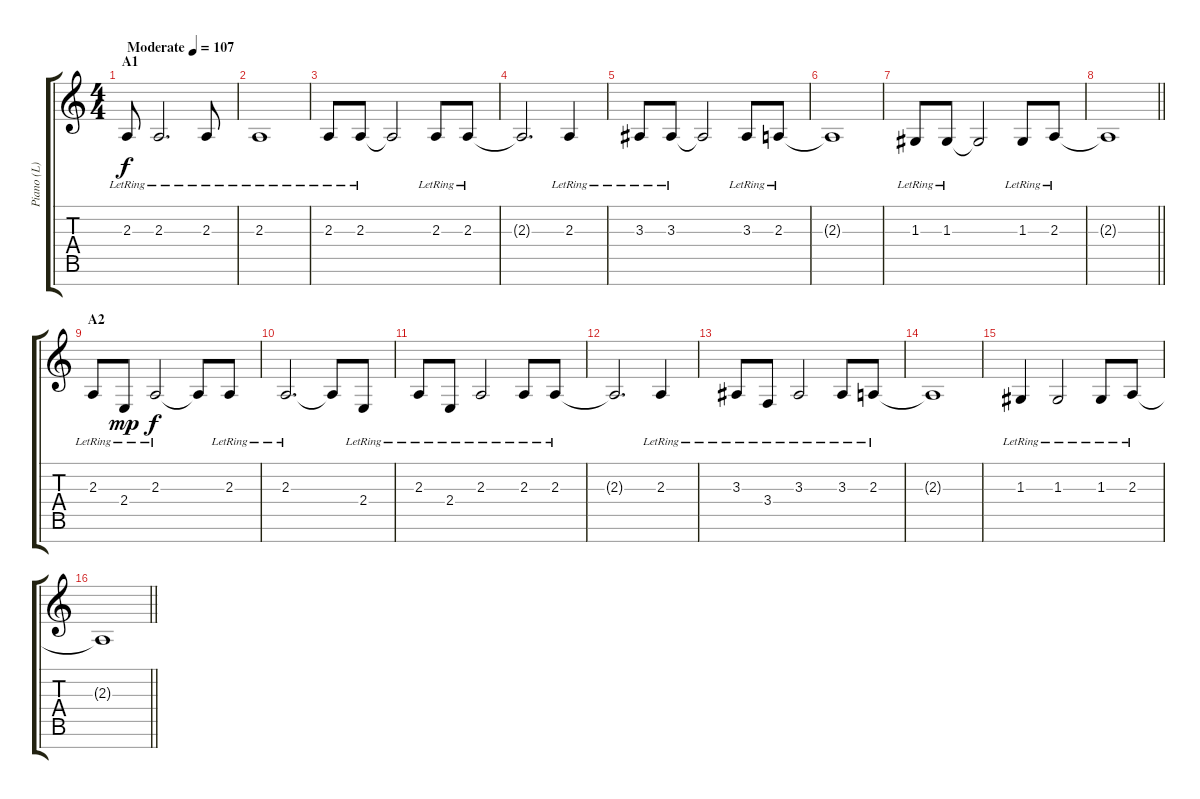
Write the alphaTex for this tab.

\track ("Piano (L)" "Piano (L)") {instrument acousticgrandpiano}
\staff {score tabs}
\tuning (E4 B3 G3 D3 A2 E2 B1) {hide}
\ts (4 4)
\section ("" "A1")
\tempo (107 "Moderate")
\clef g2
\ks c
2.3{lr}.8{dy f instrument acousticgrandpiano} 2.3{lr}.2{d} 2.3{lr}.8 |
2.3{lr}.1 |
2.3{lr}.8 2.3{lr}.8 2.3{t}.2 2.3{lr}.8 2.3{lr}.8 |
2.3{t}.2{d} 2.3{lr}.4 |
3.3{lr}.8 3.3{lr}.8 3.3{t}.2 3.3{lr}.8 2.3{lr}.8 |
2.3{t}.1 |
1.3{lr}.8 1.3{lr}.8 1.3{t}.2 1.3{lr}.8 2.3{lr}.8 |
\barLineRight lightlight
2.3{t}.1 |
\section ("" "A2")
2.3{lr}.8 2.4{lr}.8{dy mp} 2.3{lr}.2{dy f} 2.3{t}.8 2.3{lr}.8 |
2.3{lr}.2{d} 2.3{t}.8 2.4{lr}.8 |
2.3{lr}.8 2.4{lr}.8 2.3{lr}.2 2.3{lr}.8 2.3{lr}.8 |
2.3{t}.2{d} 2.3{lr}.4 |
3.3{lr}.8 3.4{lr}.8 3.3{lr}.2 3.3{lr}.8 2.3{lr}.8 |
2.3{t}.1 |
1.3{lr}.4 1.3{lr}.2 1.3{lr}.8 2.3{lr}.8 |
\barLineRight lightlight
2.3{t}.1
